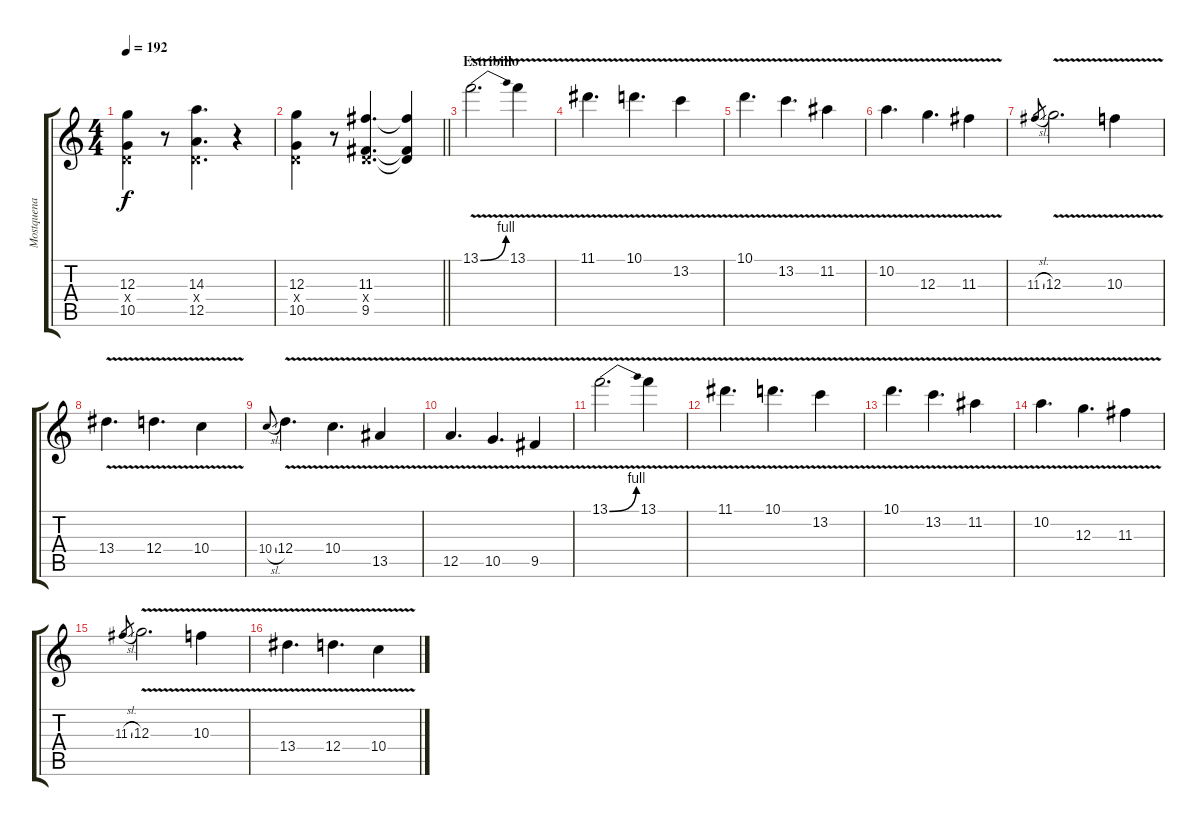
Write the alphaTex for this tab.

\track ("Mostquena" "Mostquena") {instrument overdrivenguitar}
\staff {score tabs}
\tuning (E4 B3 G3 D3 A2 E2) {hide}
\ts (4 4)
\tempo 192
\clef g2
\ks c
(12.3 0.4{x} 10.5).4{dy f} r.8 (14.3 0.4{x} 12.5).4{d} r.4 |
\barLineRight lightlight
(12.3 0.4{x} 10.5).4 r.8 (11.3 0.4{x} 9.5).4{d} (11.3{t} 0.4{t} 9.5{t}).4 |
\section ("" "Estribillo")
13.1{be (bend 0 0 60 4) v}.2{d} 13.1{v}.4 |
11.1{v}.4{d} 10.1{v}.4{d} 13.2{v}.4 |
10.1{v}.4{d} 13.2{v}.4{d} 11.2{v}.4 |
10.2{v}.4{d} 12.3{v}.4{d} 11.3{v}.4 |
11.3{sl}.8{gr} 12.3{v}.2{d} 10.3{v}.4 |
13.4{v}.4{d} 12.4{v}.4{d} 10.4{v}.4 |
10.4{sl}.8{gr onbeat} 12.4{v}.4{d} 10.4{v}.4{d} 13.5{v}.4 |
12.5{v}.4{d} 10.5{v}.4{d} 9.5{v}.4 |
13.1{be (bend 0 0 60 4) v}.2{d} 13.1{v}.4 |
11.1{v}.4{d} 10.1{v}.4{d} 13.2{v}.4 |
10.1{v}.4{d} 13.2{v}.4{d} 11.2{v}.4 |
10.2{v}.4{d} 12.3{v}.4{d} 11.3{v}.4 |
11.3{sl}.8{gr} 12.3{v}.2{d} 10.3{v}.4 |
13.4{v}.4{d} 12.4{v}.4{d} 10.4{v}.4
